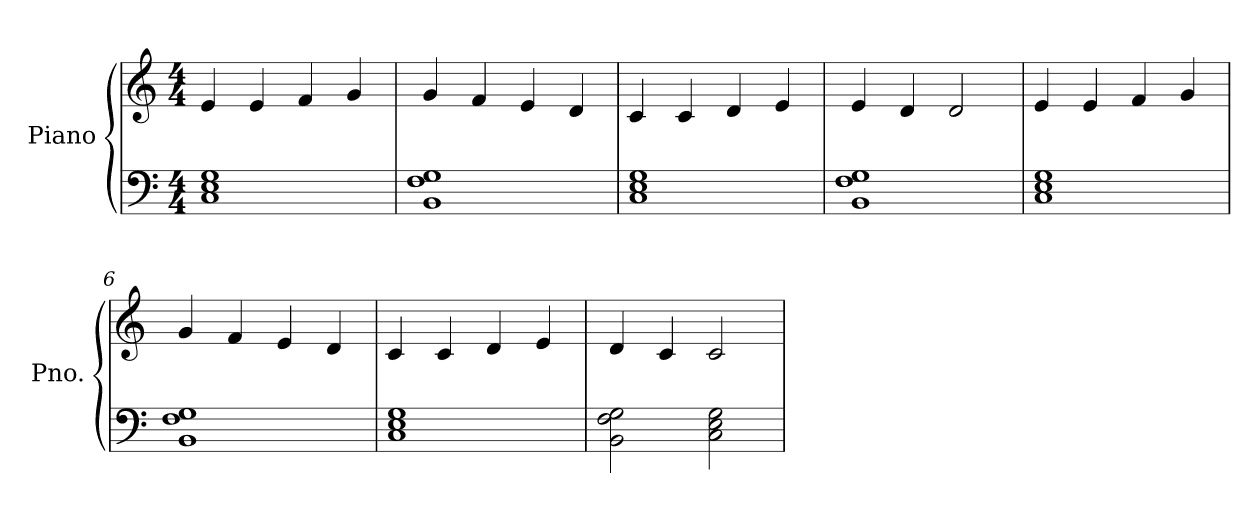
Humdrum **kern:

**kern	**kern
*part1	*part1
*staff2	*staff1
*I"Piano	*
*I'Pno.	*
*clefF4	*clefG2
*k[]	*k[]
*M4/4	*M4/4
*MM90	*MM90
=1	=1
1C 1E 1G	4e/
.	4e/
.	4f/
.	4g/
=2	=2
1BB 1F 1G	4g/
.	4f/
.	4e/
.	4d/
=3	=3
1C 1E 1G	4c/
.	4c/
.	4d/
.	4e/
=4	=4
1BB 1F 1G	4e/
.	4d/
.	2d/
=5	=5
1C 1E 1G	4e/
.	4e/
.	4f/
.	4g/
=6	=6
1BB 1F 1G	4g/
.	4f/
.	4e/
.	4d/
=7	=7
1C 1E 1G	4c/
.	4c/
.	4d/
.	4e/
=8	=8
2BB\ 2F\ 2G\	4d/
.	4c/
2C\ 2E\ 2G\	2c/
=	=
*-	*-
